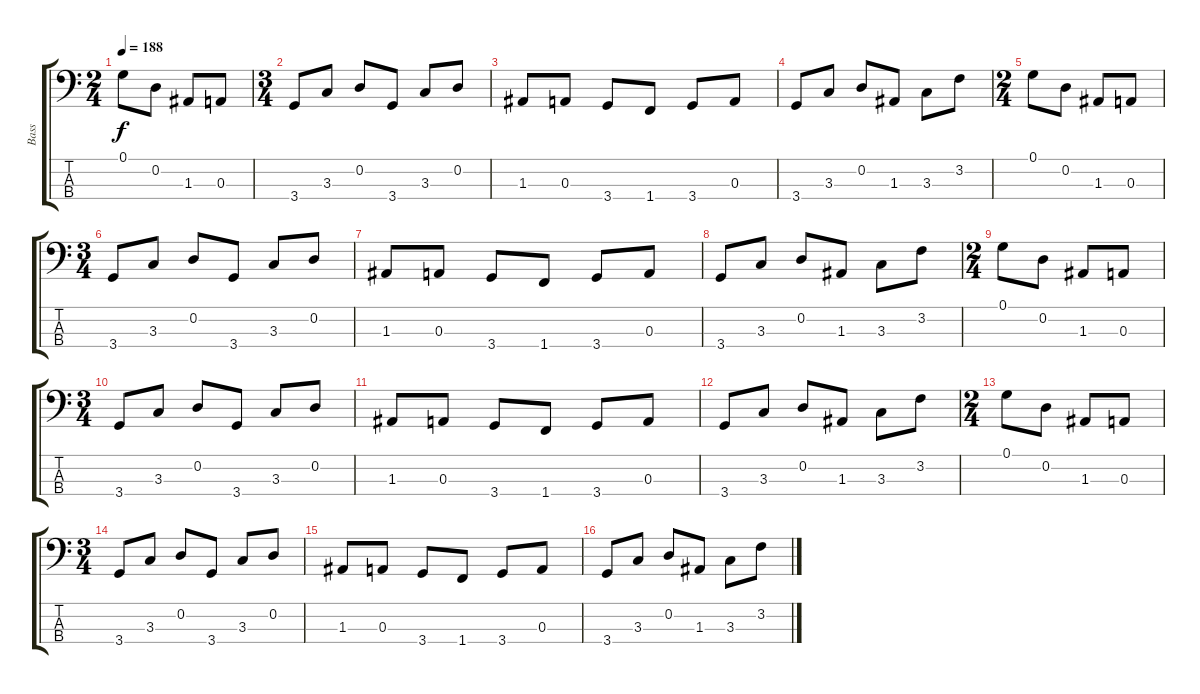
\track ("Bass" "Bass") {instrument electricbassfinger}
\staff {score tabs}
\tuning (G2 D2 A1 E1) {hide}
\ts (2 4)
\tempo 188
\clef f4
\ks c
0.1.8{dy f} 0.2.8 1.3.8 0.3.8 |
\ts (3 4)
3.4.8 3.3.8 0.2.8 3.4.8 3.3.8 0.2.8 |
1.3.8 0.3.8 3.4.8 1.4.8 3.4.8 0.3.8 |
3.4.8 3.3.8 0.2.8 1.3.8 3.3.8 3.2.8 |
\ts (2 4)
0.1.8 0.2.8 1.3.8 0.3.8 |
\ts (3 4)
3.4.8 3.3.8 0.2.8 3.4.8 3.3.8 0.2.8 |
1.3.8 0.3.8 3.4.8 1.4.8 3.4.8 0.3.8 |
3.4.8 3.3.8 0.2.8 1.3.8 3.3.8 3.2.8 |
\ts (2 4)
0.1.8 0.2.8 1.3.8 0.3.8 |
\ts (3 4)
3.4.8 3.3.8 0.2.8 3.4.8 3.3.8 0.2.8 |
1.3.8 0.3.8 3.4.8 1.4.8 3.4.8 0.3.8 |
3.4.8 3.3.8 0.2.8 1.3.8 3.3.8 3.2.8 |
\ts (2 4)
0.1.8 0.2.8 1.3.8 0.3.8 |
\ts (3 4)
3.4.8 3.3.8 0.2.8 3.4.8 3.3.8 0.2.8 |
1.3.8 0.3.8 3.4.8 1.4.8 3.4.8 0.3.8 |
3.4.8 3.3.8 0.2.8 1.3.8 3.3.8 3.2.8
